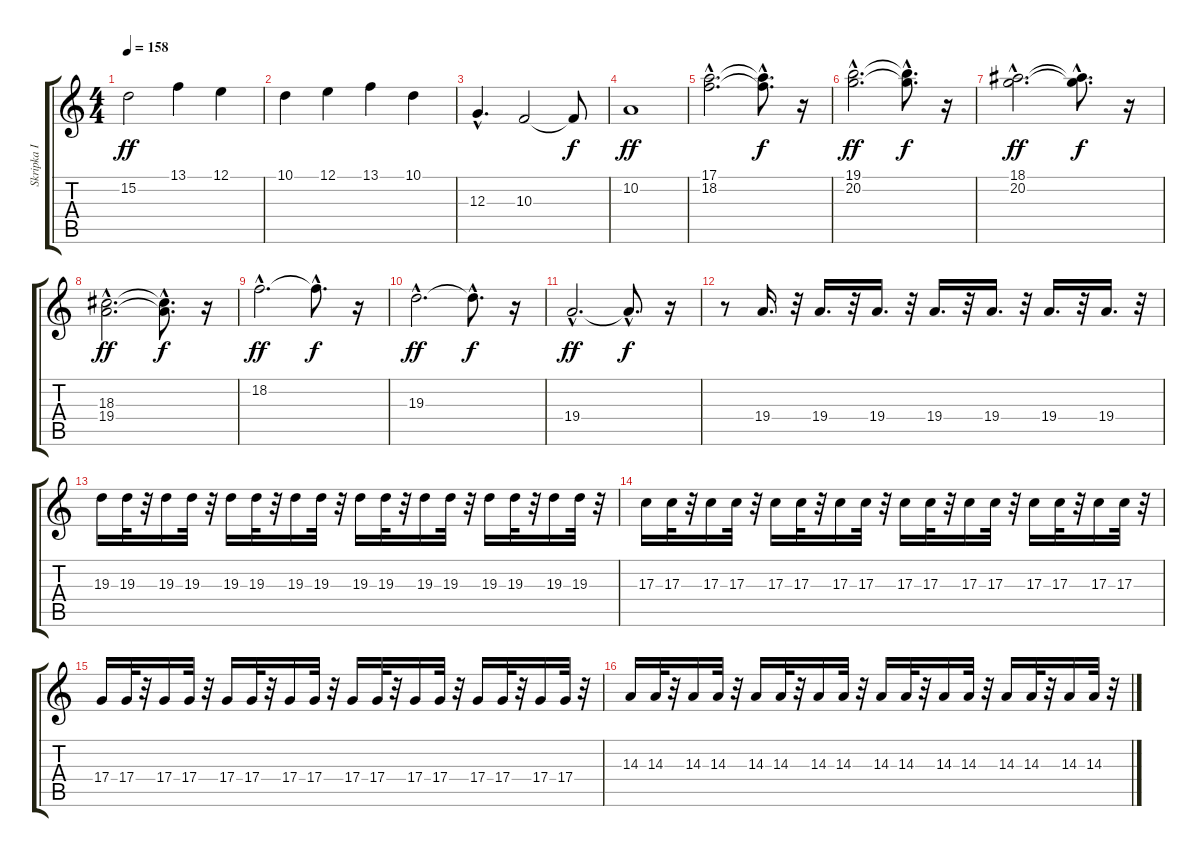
\track ("Skripka I" "Skripka I") {instrument stringensemble1}
\staff {score tabs}
\tuning (E4 B3 G3 D3 A2 E2) {hide}
\ts (4 4)
\tempo 158
\clef g2
\ks c
15.2.2{dy ff} 13.1.4 12.1.4 |
10.1.4 12.1.4 13.1.4 10.1.4 |
12.3{hac}.4{d} 10.3.2 10.3{t}.8{dy f} |
10.2.1{dy ff} |
(17.1{hac} 18.2{hac}).2{d} (17.1{hac t} 18.2{hac t}).8{d dy f} r.16 |
(19.1{hac} 20.2{hac}).2{d dy ff} (19.1{hac t} 20.2{hac t}).8{d dy f} r.16 |
(18.1{hac} 20.2{hac}).2{d dy ff} (18.1{hac t} 20.2{hac t}).8{d dy f} r.16 |
(18.3{hac} 19.4{hac}).2{d dy ff} (18.3{hac t} 19.4{hac t}).8{d dy f} r.16 |
18.2{hac}.2{d dy ff} 18.2{hac t}.8{d dy f} r.16 |
19.3{hac}.2{d dy ff} 19.3{hac t}.8{d dy f} r.16 |
19.4{hac}.2{d dy ff} 19.4{hac t}.8{d dy f} r.16 |
r.8 19.4.16{d} r.32 19.4.16{d} r.32 19.4.16{d} r.32 19.4.16{d} r.32 19.4.16{d} r.32 19.4.16{d} r.32 19.4.16{d} r.32 |
19.3.16 19.3.32 r.32 19.3.16 19.3.32 r.32 19.3.16 19.3.32 r.32 19.3.16 19.3.32 r.32 19.3.16 19.3.32 r.32 19.3.16 19.3.32 r.32 19.3.16 19.3.32 r.32 19.3.16 19.3.32 r.32 |
17.3.16 17.3.32 r.32 17.3.16 17.3.32 r.32 17.3.16 17.3.32 r.32 17.3.16 17.3.32 r.32 17.3.16 17.3.32 r.32 17.3.16 17.3.32 r.32 17.3.16 17.3.32 r.32 17.3.16 17.3.32 r.32 |
17.4.16 17.4.32 r.32 17.4.16 17.4.32 r.32 17.4.16 17.4.32 r.32 17.4.16 17.4.32 r.32 17.4.16 17.4.32 r.32 17.4.16 17.4.32 r.32 17.4.16 17.4.32 r.32 17.4.16 17.4.32 r.32 |
14.3.16 14.3.32 r.32 14.3.16 14.3.32 r.32 14.3.16 14.3.32 r.32 14.3.16 14.3.32 r.32 14.3.16 14.3.32 r.32 14.3.16 14.3.32 r.32 14.3.16 14.3.32 r.32 14.3.16 14.3.32 r.32
